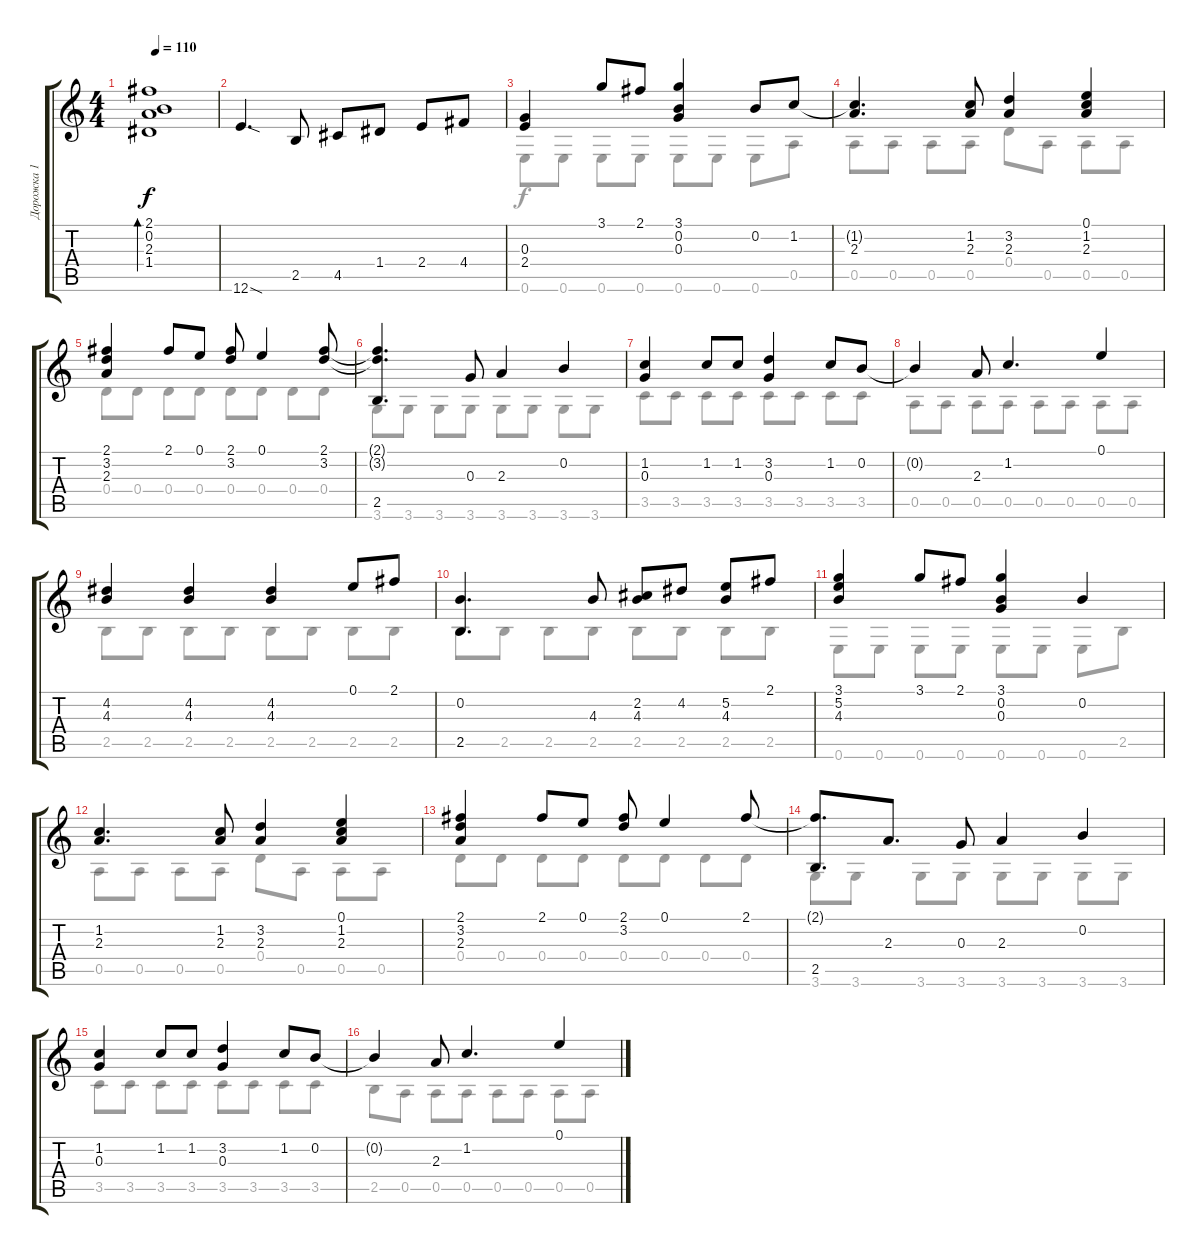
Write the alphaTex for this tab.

\track ("Дорожка 1" "Дорожка 1") {instrument acousticguitarsteel}
\staff {score tabs}
\tuning (E4 B3 G3 D3 A2 E2) {hide}
\voice
\ts (4 4)
\tempo 110
\clef g2
\ks c
(2.1 0.2 2.3 1.4).1{bd 480 dy f} |
12.6{sod}.4{d} 2.5.8 4.5.8 1.4.8 2.4.8 4.4.8 |
(0.3 2.4).4 3.1.8 2.1.8 (3.1 0.2 0.3).4 0.2.8 1.2.8 |
(1.2{t} 2.3).4{d} (1.2 2.3).8 (3.2 2.3).4 (0.1 1.2 2.3).4 |
(2.1 3.2 2.3).4 2.1.8 0.1.8 (2.1 3.2).8 0.1.4 (2.1 3.2).8 |
(2.1{t} 3.2{t} 2.5).4{d} 0.3.8 2.3.4 0.2.4 |
(1.2 0.3).4 1.2.8 1.2.8 (3.2 0.3).4 1.2.8 0.2.8 |
0.2{t}.4 2.3.8 1.2.4{d} 0.1.4 |
(4.2 4.3).4 (4.2 4.3).4 (4.2 4.3).4 0.1.8 2.1.8 |
(0.2 2.5).4{d} 4.3.8 (2.2 4.3).8 4.2.8 (5.2 4.3).8 2.1.8 |
(3.1 5.2 4.3).4 3.1.8 2.1.8 (3.1 0.2 0.3).4 0.2.4 |
(1.2 2.3).4{d} (1.2 2.3).8 (3.2 2.3).4 (0.1 1.2 2.3).4 |
(2.1 3.2 2.3).4 2.1.8 0.1.8 (2.1 3.2).8 0.1.4 2.1.8 |
(2.1{t} 2.5).8{d} 2.3.8{d} 0.3.8 2.3.4 0.2.4 |
(1.2 0.3).4 1.2.8 1.2.8 (3.2 0.3).4 1.2.8 0.2.8 |
0.2{t}.4 2.3.8 1.2.4{d} 0.1.4
\voice
\clef g2
\ottava regular
\simile none
\ks c
|
|
0.6.8 0.6.8 0.6.8 0.6.8 0.6.8 0.6.8 0.6.8 0.5.8 |
0.5.8 0.5.8 0.5.8 0.5.8 0.4.8 0.5.8 0.5.8 0.5.8 |
0.4.8 0.4.8 0.4.8 0.4.8 0.4.8 0.4.8 0.4.8 0.4.8 |
3.6.8 3.6.8 3.6.8 3.6.8 3.6.8 3.6.8 3.6.8 3.6.8 |
3.5.8 3.5.8 3.5.8 3.5.8 3.5.8 3.5.8 3.5.8 3.5.8 |
0.5.8 0.5.8 0.5.8 0.5.8 0.5.8 0.5.8 0.5.8 0.5.8 |
2.5.8 2.5.8 2.5.8 2.5.8 2.5.8 2.5.8 2.5.8 2.5.8 |
2.5.8 2.5.8 2.5.8 2.5.8 2.5.8 2.5.8 2.5.8 2.5.8 |
0.6.8 0.6.8 0.6.8 0.6.8 0.6.8 0.6.8 0.6.8 2.5.8 |
0.5.8 0.5.8 0.5.8 0.5.8 0.4.8 0.5.8 0.5.8 0.5.8 |
0.4.8 0.4.8 0.4.8 0.4.8 0.4.8 0.4.8 0.4.8 0.4.8 |
3.6.8 3.6.8 3.6.8 3.6.8 3.6.8 3.6.8 3.6.8 3.6.8 |
3.5.8 3.5.8 3.5.8 3.5.8 3.5.8 3.5.8 3.5.8 3.5.8 |
2.5.8 0.5.8 0.5.8 0.5.8 0.5.8 0.5.8 0.5.8 0.5.8
